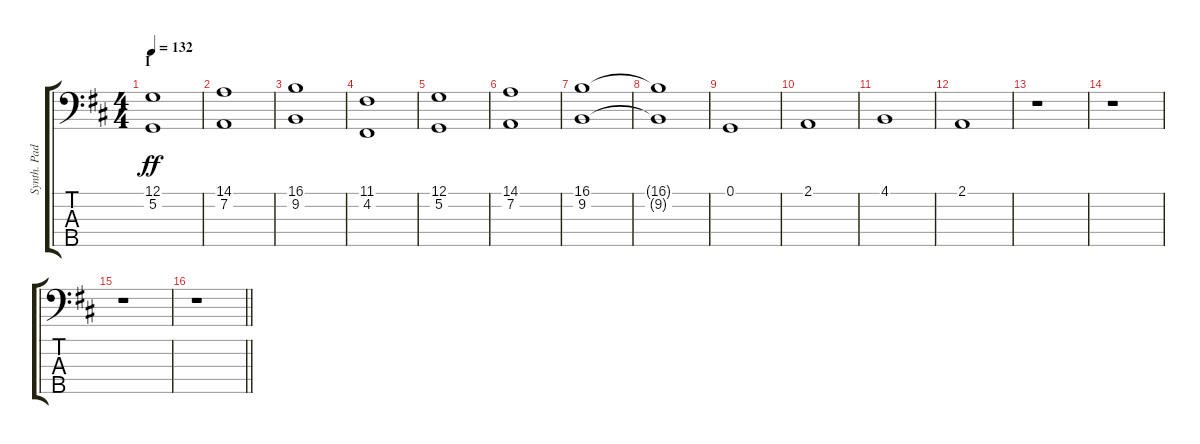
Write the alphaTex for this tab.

\track ("Synth. Pad VI" "Synth. Pad") {instrument pad2warm}
\staff {score tabs}
\tuning (G2 D2 A1 E1 B0) {hide}
\ts (4 4)
\section ("" "I")
\tempo 132
\clef f4
\ks d
(12.1 5.2).1{dy ff} |
(14.1 7.2).1 |
(16.1 9.2).1 |
(11.1 4.2).1 |
(12.1 5.2).1 |
(14.1 7.2).1 |
(16.1 9.2).1 |
(16.1{t} 9.2{t}).1 |
0.1.1 |
2.1.1 |
4.1.1 |
2.1.1 |
r.1 |
r.1 |
r.1 |
\barLineRight lightlight
r.1
